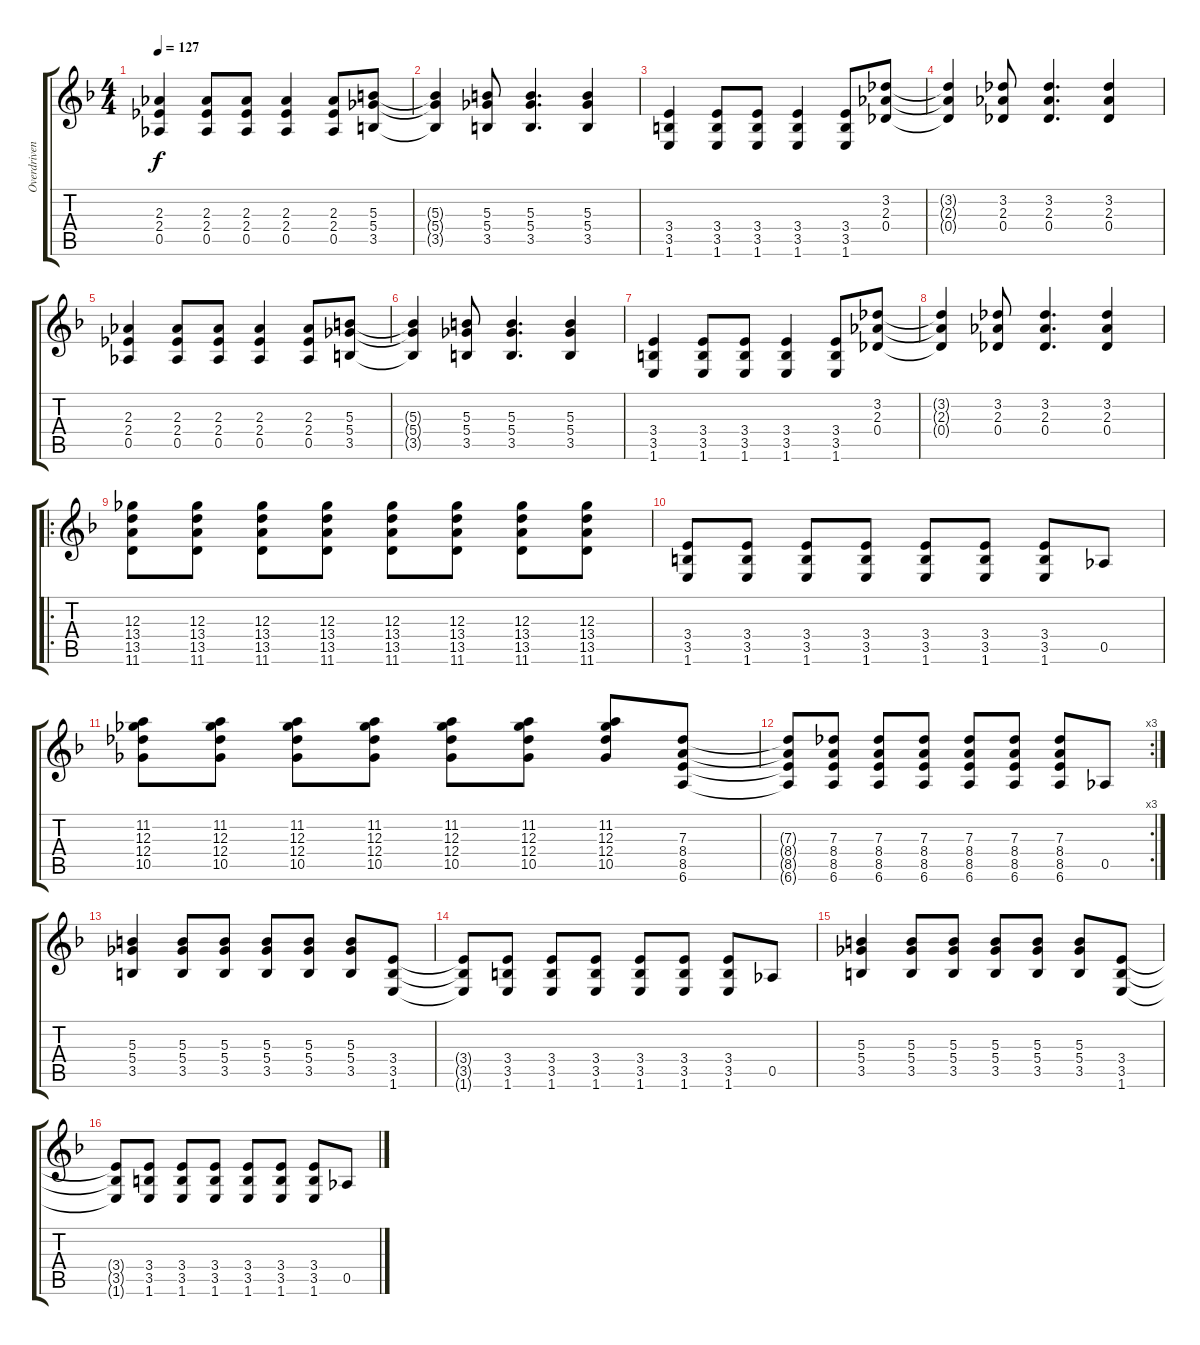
\track ("Overdriven Left" "Overdriven") {instrument overdrivenguitar}
\staff {score tabs}
\tuning (Eb4 Bb3 Gb3 Db3 Ab2 Eb2) {hide}
\ts (4 4)
\tempo 127
\clef g2
\ks f
(2.3 2.4 0.5).4{dy f} (2.3 2.4 0.5).8 (2.3 2.4 0.5).8 (2.3 2.4 0.5).4 (2.3 2.4 0.5).8 (5.3 5.4 3.5).8 |
(5.3{t} 5.4{t} 3.5{t}).4 (5.3 5.4 3.5).8 (5.3 5.4 3.5).4{d} (5.3 5.4 3.5).4 |
(3.4 3.5 1.6).4 (3.4 3.5 1.6).8 (3.4 3.5 1.6).8 (3.4 3.5 1.6).4 (3.4 3.5 1.6).8 (3.2 2.3 0.4).8 |
(3.2{t} 2.3{t} 0.4{t}).4 (3.2 2.3 0.4).8 (3.2 2.3 0.4).4{d} (3.2 2.3 0.4).4 |
(2.3 2.4 0.5).4 (2.3 2.4 0.5).8 (2.3 2.4 0.5).8 (2.3 2.4 0.5).4 (2.3 2.4 0.5).8 (5.3 5.4 3.5).8 |
(5.3{t} 5.4{t} 3.5{t}).4 (5.3 5.4 3.5).8 (5.3 5.4 3.5).4{d} (5.3 5.4 3.5).4 |
(3.4 3.5 1.6).4 (3.4 3.5 1.6).8 (3.4 3.5 1.6).8 (3.4 3.5 1.6).4 (3.4 3.5 1.6).8 (3.2 2.3 0.4).8 |
(3.2{t} 2.3{t} 0.4{t}).4 (3.2 2.3 0.4).8 (3.2 2.3 0.4).4{d} (3.2 2.3 0.4).4 |
\ro
(12.3 13.4 13.5 11.6).8 (12.3 13.4 13.5 11.6).8 (12.3 13.4 13.5 11.6).8 (12.3 13.4 13.5 11.6).8 (12.3 13.4 13.5 11.6).8 (12.3 13.4 13.5 11.6).8 (12.3 13.4 13.5 11.6).8 (12.3 13.4 13.5 11.6).8 |
(3.4 3.5 1.6).8 (3.4 3.5 1.6).8 (3.4 3.5 1.6).8 (3.4 3.5 1.6).8 (3.4 3.5 1.6).8 (3.4 3.5 1.6).8 (3.4 3.5 1.6).8 0.5.8 |
(11.2 12.3 12.4 10.5).8 (11.2 12.3 12.4 10.5).8 (11.2 12.3 12.4 10.5).8 (11.2 12.3 12.4 10.5).8 (11.2 12.3 12.4 10.5).8 (11.2 12.3 12.4 10.5).8 (11.2 12.3 12.4 10.5).8 (7.3 8.4 8.5 6.6).8 |
\rc 3
(7.3{t} 8.4{t} 8.5{t} 6.6{t}).8 (7.3 8.4 8.5 6.6).8 (7.3 8.4 8.5 6.6).8 (7.3 8.4 8.5 6.6).8 (7.3 8.4 8.5 6.6).8 (7.3 8.4 8.5 6.6).8 (7.3 8.4 8.5 6.6).8 0.5.8 |
(5.3 5.4 3.5).4 (5.3 5.4 3.5).8 (5.3 5.4 3.5).8 (5.3 5.4 3.5).8 (5.3 5.4 3.5).8 (5.3 5.4 3.5).8 (3.4 3.5 1.6).8 |
(3.4{t} 3.5{t} 1.6{t}).8 (3.4 3.5 1.6).8 (3.4 3.5 1.6).8 (3.4 3.5 1.6).8 (3.4 3.5 1.6).8 (3.4 3.5 1.6).8 (3.4 3.5 1.6).8 0.5.8 |
(5.3 5.4 3.5).4 (5.3 5.4 3.5).8 (5.3 5.4 3.5).8 (5.3 5.4 3.5).8 (5.3 5.4 3.5).8 (5.3 5.4 3.5).8 (3.4 3.5 1.6).8 |
(3.4{t} 3.5{t} 1.6{t}).8 (3.4 3.5 1.6).8 (3.4 3.5 1.6).8 (3.4 3.5 1.6).8 (3.4 3.5 1.6).8 (3.4 3.5 1.6).8 (3.4 3.5 1.6).8 0.5.8
